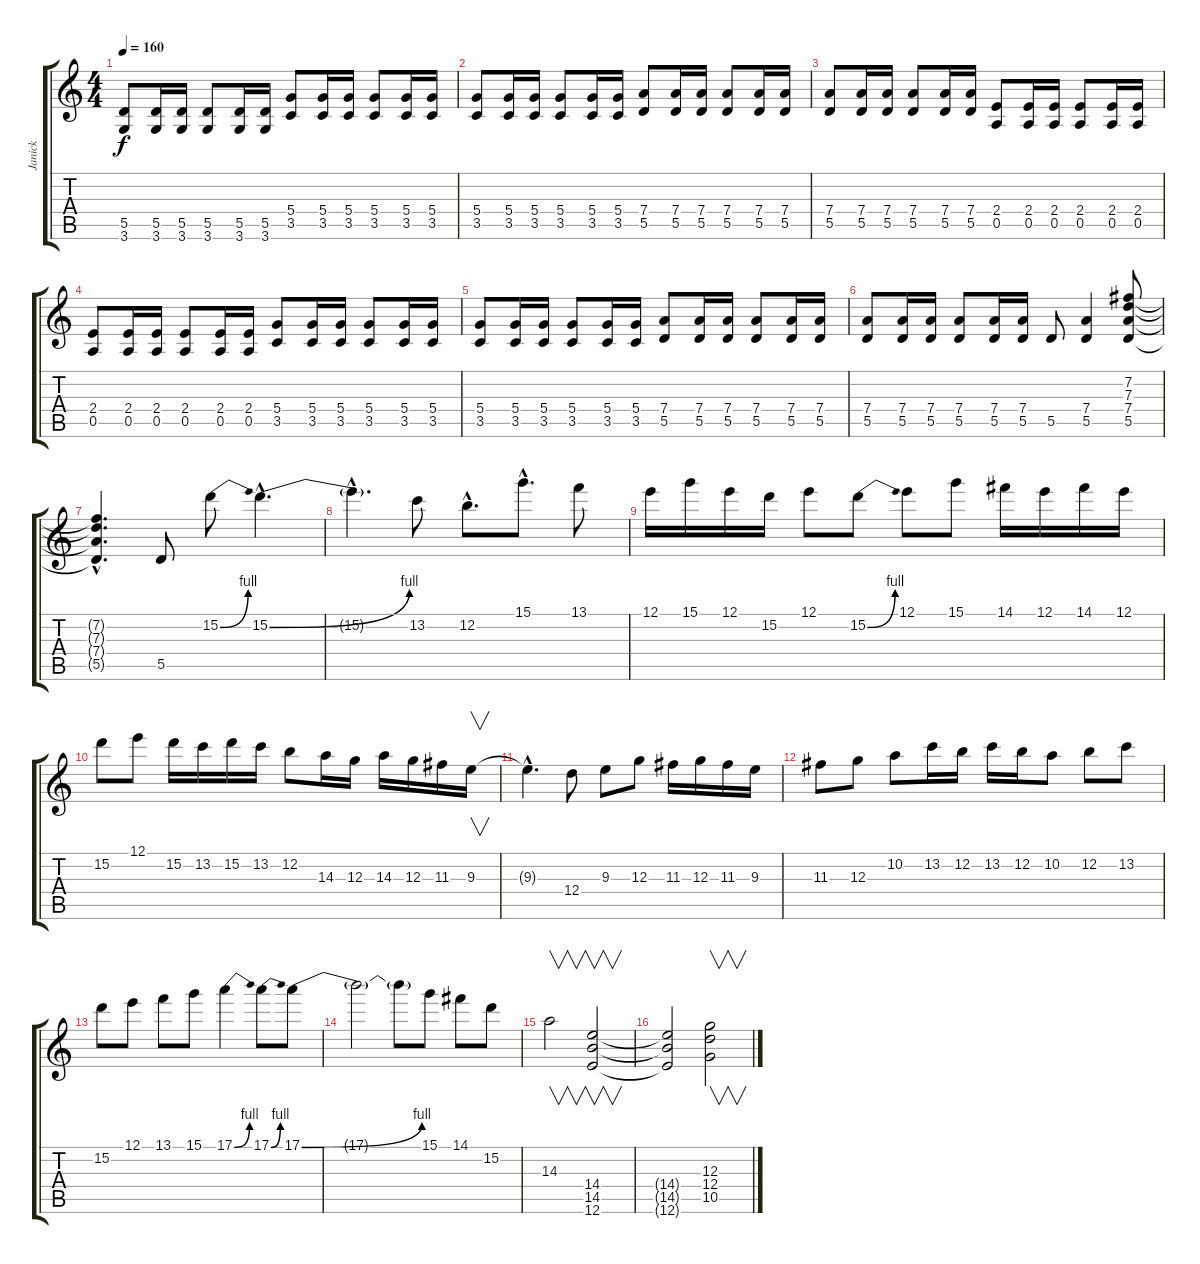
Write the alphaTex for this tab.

\track ("Janick" "Janick") {instrument acousticguitarnylon}
\staff {score tabs}
\tuning (E4 B3 G3 D3 A2 E2) {hide}
\ts (4 4)
\tempo 160
\clef g2
\ks c
(5.5 3.6).8{dy f} (5.5 3.6).16 (5.5 3.6).16 (5.5 3.6).8 (5.5 3.6).16 (5.5 3.6).16 (5.4 3.5).8 (5.4 3.5).16 (5.4 3.5).16 (5.4 3.5).8 (5.4 3.5).16 (5.4 3.5).16 |
(5.4 3.5).8 (5.4 3.5).16 (5.4 3.5).16 (5.4 3.5).8 (5.4 3.5).16 (5.4 3.5).16 (7.4 5.5).8 (7.4 5.5).16 (7.4 5.5).16 (7.4 5.5).8 (7.4 5.5).16 (7.4 5.5).16 |
(7.4 5.5).8 (7.4 5.5).16 (7.4 5.5).16 (7.4 5.5).8 (7.4 5.5).16 (7.4 5.5).16 (2.4 0.5).8 (2.4 0.5).16 (2.4 0.5).16 (2.4 0.5).8 (2.4 0.5).16 (2.4 0.5).16 |
(2.4 0.5).8 (2.4 0.5).16 (2.4 0.5).16 (2.4 0.5).8 (2.4 0.5).16 (2.4 0.5).16 (5.4 3.5).8 (5.4 3.5).16 (5.4 3.5).16 (5.4 3.5).8 (5.4 3.5).16 (5.4 3.5).16 |
(5.4 3.5).8 (5.4 3.5).16 (5.4 3.5).16 (5.4 3.5).8 (5.4 3.5).16 (5.4 3.5).16 (7.4 5.5).8 (7.4 5.5).16 (7.4 5.5).16 (7.4 5.5).8 (7.4 5.5).16 (7.4 5.5).16 |
(7.4 5.5).8 (7.4 5.5).16 (7.4 5.5).16 (7.4 5.5).8 (7.4 5.5).16 (7.4 5.5).16 5.5.8 (7.4 5.5).4 (7.2 7.3 7.4 5.5).8 |
(7.2{hac t} 7.3{hac t} 7.4{hac t} 5.5{hac t}).4{d} 5.5.8 15.2{be (bend 0 0 60 4)}.8{volume 16 instrument distortionguitar} 15.2{be (bend 0 0 60 4) hac}.4{d} |
15.2{hac t}.4{d} 13.2.8 12.2{hac}.8{d} 15.1{hac}.8{d} 13.1.8 |
12.1.16 15.1.16 12.1.16 15.2.16 12.1.8 15.2{be (bend 0 0 60 4)}.8 12.1.8 15.1.8 14.1.16 12.1.16 14.1.16 12.1.16 |
15.2.8 12.1.8 15.2.16 13.2.16 15.2.16 13.2.16 12.2.8 14.3.16 12.3.16 14.3.16 12.3.16 11.3.16 9.3.16{v} |
9.3{hac t}.4{d} 12.4.8 9.3.8 12.3.8 11.3.16 12.3.16 11.3.16 9.3.16 |
11.3.8 12.3.8 10.2.8 13.2.16 12.2.16 13.2.16 12.2.16 10.2.8 12.2.8 13.2.8 |
15.2.8 12.1.8 13.1.8 15.1.8 17.1{be (bend 0 0 60 4)}.4 17.1{be (bend 0 0 60 4)}.8 17.1{be (bend 0 0 60 4)}.8 |
17.1{t}.2 17.1{t}.8 15.1.8 14.1.8 15.2.8 |
14.3.2{v} (14.4 14.5 12.6).2{v volume 14 instrument distortionguitar} |
(14.4{t} 14.5{t} 12.6{t}).2 (12.3 12.4 10.5).2{v}
